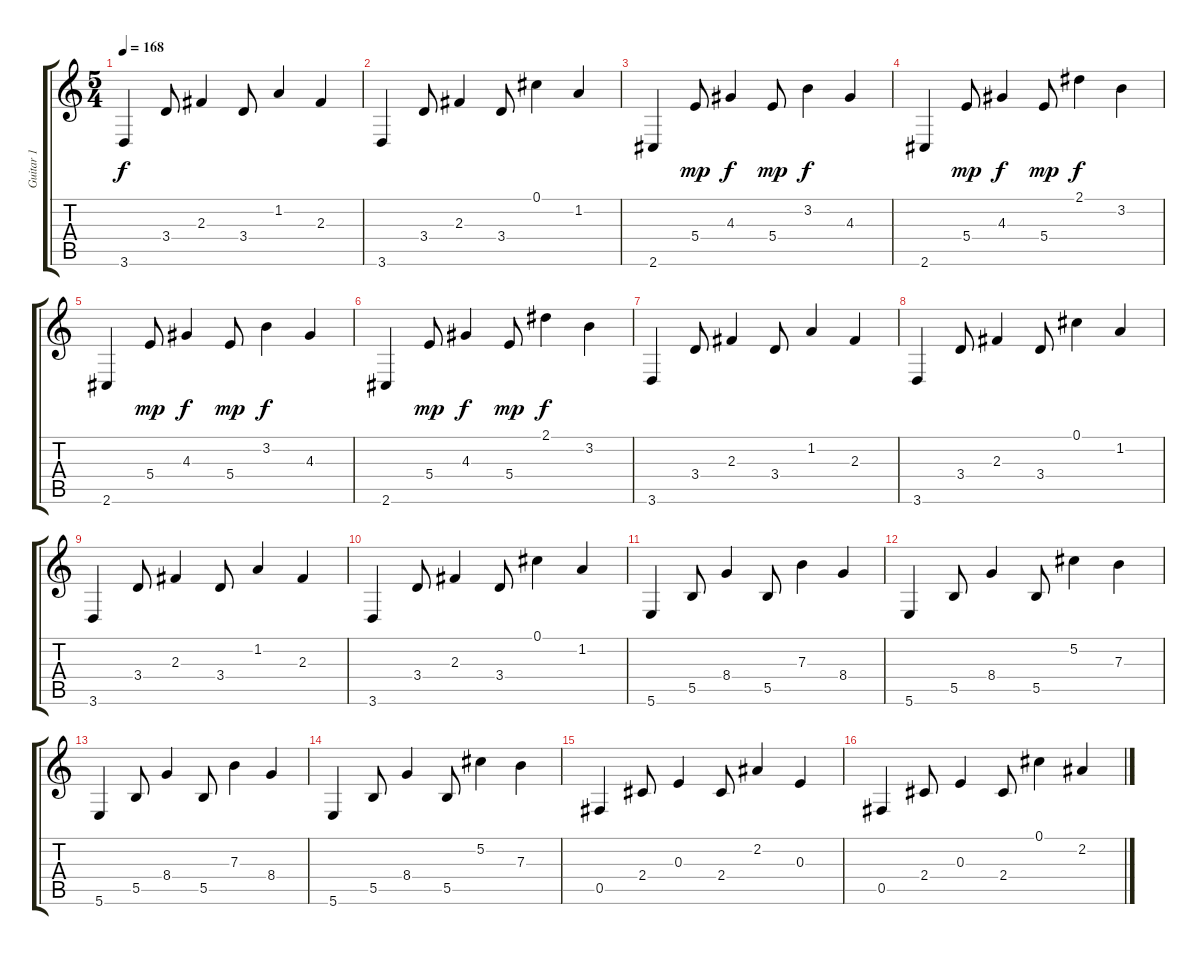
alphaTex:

\track ("Guitar 1" "Guitar 1") {instrument electricguitarjazz}
\staff {score tabs}
\tuning (Db4 Ab3 E3 B2 Gb2 B1) {hide}
\ts (5 4)
\tempo 168
\clef g2
\ks c
3.6.4{dy f} 3.4.8 2.3.4 3.4.8 1.2.4 2.3.4 |
3.6.4 3.4.8 2.3.4 3.4.8 0.1.4 1.2.4 |
2.6.4 5.4.8{dy mp} 4.3.4{dy f} 5.4.8{dy mp} 3.2.4{dy f} 4.3.4 |
2.6.4 5.4.8{dy mp} 4.3.4{dy f} 5.4.8{dy mp} 2.1.4{dy f} 3.2.4 |
2.6.4 5.4.8{dy mp} 4.3.4{dy f} 5.4.8{dy mp} 3.2.4{dy f} 4.3.4 |
2.6.4 5.4.8{dy mp} 4.3.4{dy f} 5.4.8{dy mp} 2.1.4{dy f} 3.2.4 |
3.6.4 3.4.8 2.3.4 3.4.8 1.2.4 2.3.4 |
3.6.4 3.4.8 2.3.4 3.4.8 0.1.4 1.2.4 |
3.6.4 3.4.8 2.3.4 3.4.8 1.2.4 2.3.4 |
3.6.4 3.4.8 2.3.4 3.4.8 0.1.4 1.2.4 |
5.6.4 5.5.8 8.4.4 5.5.8 7.3.4 8.4.4 |
5.6.4 5.5.8 8.4.4 5.5.8 5.2.4 7.3.4 |
5.6.4 5.5.8 8.4.4 5.5.8 7.3.4 8.4.4 |
5.6.4 5.5.8 8.4.4 5.5.8 5.2.4 7.3.4 |
0.5.4 2.4.8 0.3.4 2.4.8 2.2.4 0.3.4 |
0.5.4 2.4.8 0.3.4 2.4.8 0.1.4 2.2.4
